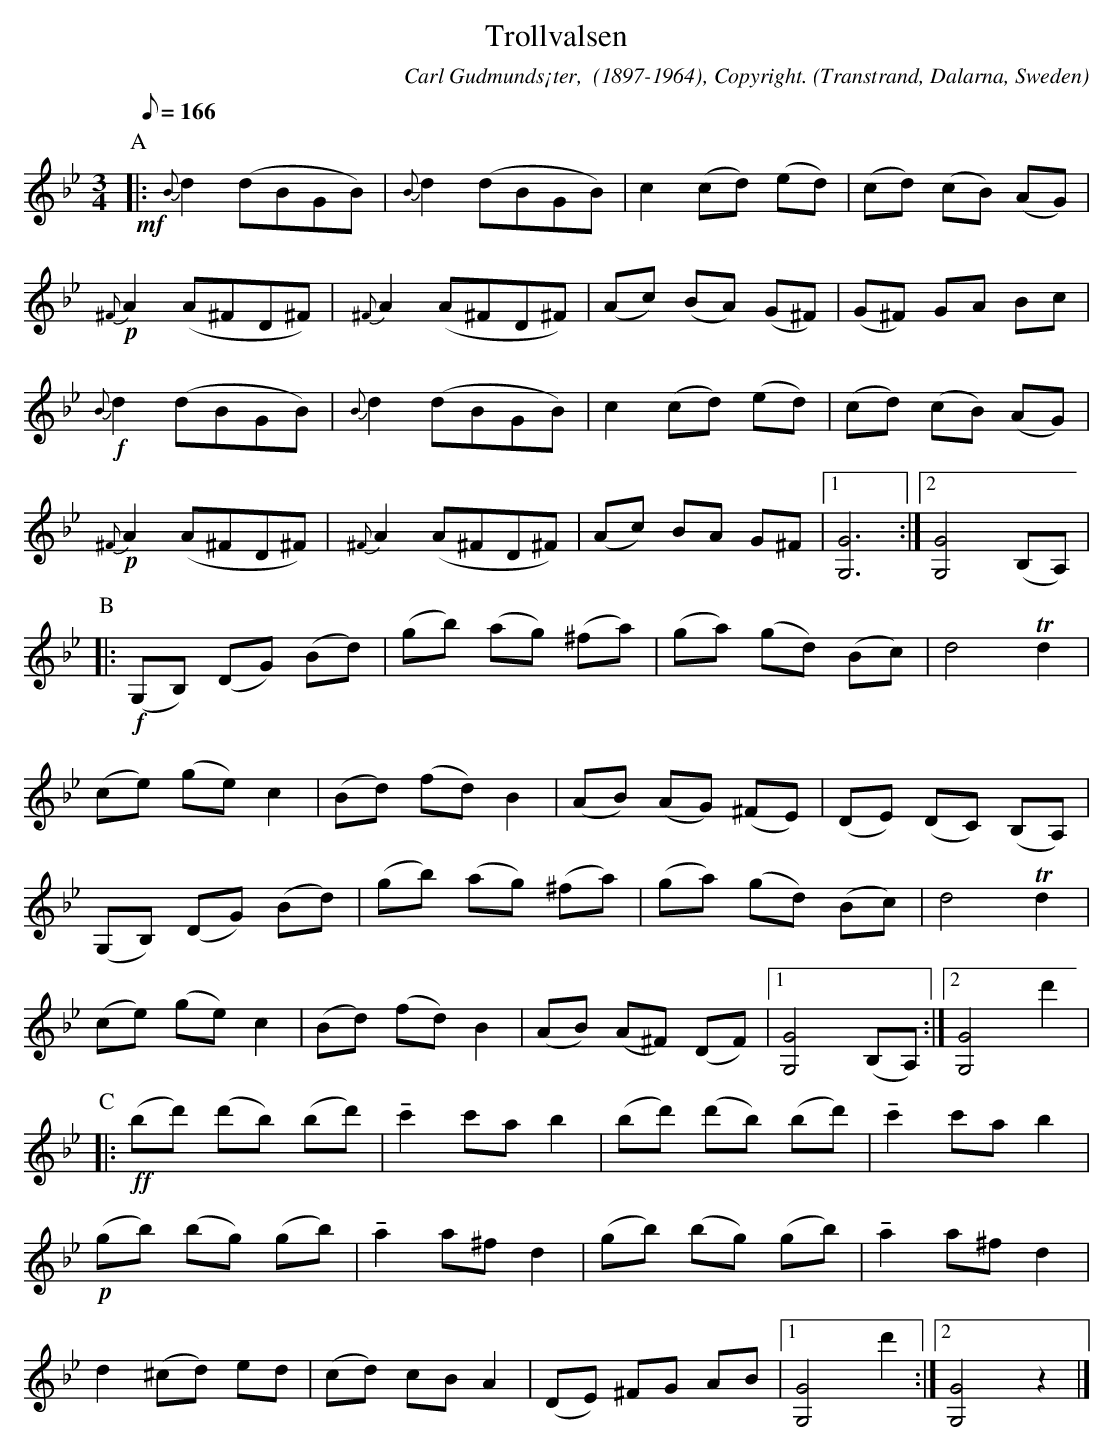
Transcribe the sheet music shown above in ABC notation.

X:1
T: Trollvalsen
O: Transtrand, Dalarna, Sweden
M: 3/4
C: Carl Gudmunds¡ter,  (1897-1964), Copyright.
Q:166 Allegro
K: Gm
P:A
+mf+ |: {B}d2 (dBGB) | {B}d2 (dBGB) | c2 (cd) (ed) | (cd) (cB) (AG) |
+p+ {^F}A2 (A^FD^F) | {^F}A2 (A^FD^F) | (Ac) (BA) (G^F) | (G^F) GA Bc |
+f+ {B}d2 (dBGB) | {B}d2 (dBGB) |  c2 (cd) (ed) | (cd) (cB) (AG) |
+p+ {^F}A2 (A^FD^F) | {^F}A2 (A^FD^F) | (Ac) BA G^F |1 [G6G,6] :|2 [G4G,4] (B,A,)|
P:B
|: +f+ (G,B,) (DG) (Bd) | (gb) (ag) (^fa) | (ga) (gd) (Bc) | d4 Td2 |
(ce) (ge) c2 | (Bd) (fd) B2 | (AB) (AG) (^FE) | (DE) (DC) (B,A,) |
(G,B,) (DG) (Bd) | (gb) (ag) (^fa) | (ga) (gd) (Bc) | d4 Td2 |
(ce) (ge) c2 | (Bd) (fd) B2 | (AB) (A^F) (DF) |1 [G4G,4] (B,A,) :|2 [G4G,4] d'2|
P:C
|: +ff+ (bd') (d'b) (bd') | !tenuto!c'2 c'a b2 | (bd') (d'b) (bd') | !tenuto! c'2 c'a b2 |
+p+ (gb) (bg) (gb) | !tenuto! a2 a^f d2 | (gb) (bg) (gb) | !tenuto! a2 a^f d2 |
d2 (^cd) ed | (cd) cB A2 | (DE) ^FG AB |1 [G4G,4] d'2 :|2 [G4G,4] z2 |]
